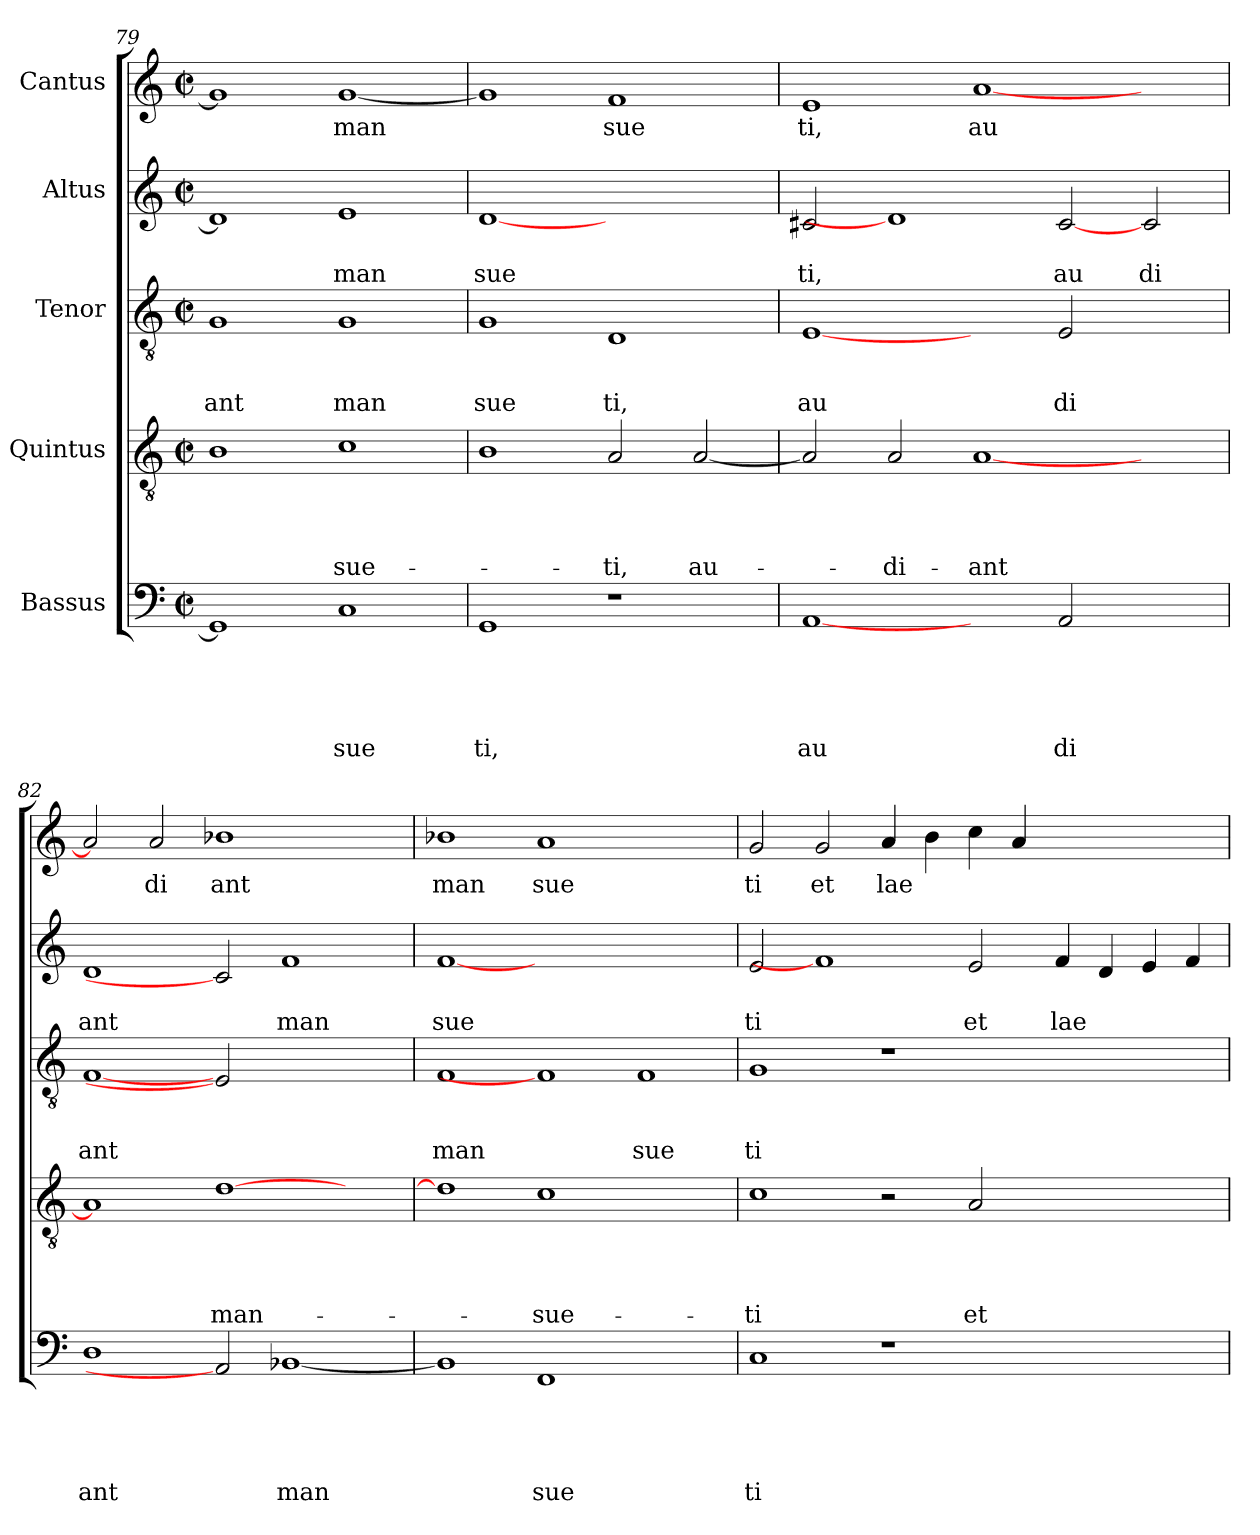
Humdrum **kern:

**kern	**text	**text	**text	**text	**text	**kern	**text	**text	**text	**text	**kern	**text	**text	**text	**kern	**text	**text	**kern	**text
*part5	*part5	*part5	*part5	*part5	*part5	*part4	*part4	*part4	*part4	*part4	*part3	*part3	*part3	*part3	*part2	*part2	*part2	*part1	*part1
*staff5	*staff5	*staff5	*staff5	*staff5	*staff5	*staff4	*staff4	*staff4	*staff4	*staff4	*staff3	*staff3	*staff3	*staff3	*staff2	*staff2	*staff2	*staff1	*staff1
*I"Bassus	*	*	*	*	*	*I"Quintus	*	*	*	*	*I"Tenor	*	*	*	*I"Altus	*	*	*I"Cantus	*
*clefF4	*	*	*	*	*	*clefGv2	*	*	*	*	*clefGv2	*	*	*	*clefG2	*	*	*clefG2	*
*k[]	*	*	*	*	*	*k[]	*	*	*	*	*k[]	*	*	*	*k[]	*	*	*k[]	*
*C:	*	*	*	*	*	*C:	*	*	*	*	*C:	*	*	*	*C:	*	*	*C:	*
*M2/2	*	*	*	*	*	*M2/2	*	*	*	*	*M2/2	*	*	*	*M2/2	*	*	*M2/2	*
*met(c|)	*	*	*	*	*	*met(c|)	*	*	*	*	*met(c|)	*	*	*	*met(c|)	*	*	*met(c|)	*
=79	=79	=79	=79	=79	=79	=79	=79	=79	=79	=79	=79	=79	=79	=79	=79	=79	=79	=79	=79
!	!	!	!	!	!	!	!	!	!	!	!	!	!	!LO:LY:b	!	!	!	!	!
1GG]	.	.	.	.	.	1B	.	.	.	.	1G	.	.	ant	1d]	.	.	1g]	.
!	!	!	!	!	!LO:LY:b	!	!	!	!	!LO:LY:b	!	!	!	!LO:LY:b	!	!	!LO:LY:b	!	!LO:LY:b
1C	.	.	.	.	sue	1c	.	.	.	-sue-	1G	.	.	man	1e	.	man	[<1g	man
=80	=80	=80	=80	=80	=80	=80	=80	=80	=80	=80	=80	=80	=80	=80	=80	=80	=80	=80	=80
!	!	!	!	!	!LO:LY:b	!	!	!	!	!	!	!	!	!LO:LY:b	!	!	!LO:LY:b	!	!
1GG	.	.	.	.	ti,	1B	.	.	.	.	1G	.	.	sue	[1d	.	sue	1g]	.
!	!	!	!	!	!	!	!	!	!	!LO:LY:b	!	!	!	!LO:LY:b	!	!	!	!	!LO:LY:b
1r	.	.	.	.	.	2A/	.	.	.	-ti,	1D	.	.	ti,	1ryy	.	.	1f	sue
!	!	!	!	!	!	!	!	!	!	!LO:LY:b	!	!	!	!	!	!	!	!	!
.	.	.	.	.	.	[<2A/	.	.	.	au-	.	.	.	.	.	.	.	.	.
=81	=81	=81	=81	=81	=81	=81	=81	=81	=81	=81	=81	=81	=81	=81	=81	=81	=81	=81	=81
!	!	!	!	!	!LO:LY:b	!	!	!	!	!	!	!	!	!LO:LY:b	!	!	!LO:LY:b	!	!LO:LY:b
[1AA	.	.	.	.	au	2A/]	.	.	.	.	[1E	.	.	au	2c#X/	.	ti,	1e	ti,
!	!	!	!	!	!	!	!	!	!	!LO:LY:b	!	!	!	!	!	!	!	!	!
.	.	.	.	.	.	2A/	.	.	.	-di-	.	.	.	.	1d]	.	.	.	.
!	!	!	!	!	!	!	!	!	!	!LO:LY:b	!	!	!	!	!	!	!	!	!LO:LY:b
2ryy	.	.	.	.	.	[<1A	.	.	.	-ant	2ryy	.	.	.	.	.	.	[<1a	au
!	!	!	!	!	!LO:LY:b	!	!	!	!	!	!	!	!	!LO:LY:b	!	!	!LO:LY:b	!	!
2AA/	.	.	.	.	di	.	.	.	.	.	2E/	.	.	di	[2c#	.	au	.	.
!	!	!	!	!	!	!	!	!	!	!	!	!	!	!	!	!	!LO:LY:b	!	!
2ryy	.	.	.	.	.	2ryy	.	.	.	.	2ryy	.	.	.	2c#/	.	di	2ryy	.
=82	=82	=82	=82	=82	=82	=82	=82	=82	=82	=82	=82	=82	=82	=82	=82	=82	=82	=82	=82
!	!	!	!	!	!LO:LY:b	!	!	!	!	!	!	!	!	!LO:LY:b	!	!	!LO:LY:b	!	!
1D	.	.	.	.	ant	1A]	.	.	.	.	[1F	.	.	ant	1d	.	ant	2a/]	.
!	!	!	!	!	!	!	!	!	!	!	!	!	!	!	!	!	!	!	!LO:LY:b
.	.	.	.	.	.	.	.	.	.	.	.	.	.	.	.	.	.	2a/	di
!	!	!	!	!	!	!	!	!	!	!LO:LY:b	!	!	!	!	!	!	!	!	!LO:LY:b
2AA]	.	.	.	.	.	[>1d	.	.	.	man-	2E]	.	.	.	2c#]	.	.	1b-X	ant
!	!	!	!	!	!LO:LY:b	!	!	!	!	!	!	!	!	!	!	!	!LO:LY:b	!	!
[<1BB-X	.	.	.	.	man	.	.	.	.	.	1ryy	.	.	.	1f	.	man	.	.
.	.	.	.	.	.	2ryy	.	.	.	.	.	.	.	.	.	.	.	2ryy	.
=83	=83	=83	=83	=83	=83	=83	=83	=83	=83	=83	=83	=83	=83	=83	=83	=83	=83	=83	=83
!	!	!	!	!	!	!	!	!	!	!	!	!	!	!LO:LY:b	!	!	!LO:LY:b	!	!LO:LY:b
1BB-]	.	.	.	.	.	1d]	.	.	.	.	1F	.	.	man	[1f	.	sue	1b-X	man
!	!	!	!	!	!LO:LY:b	!	!	!	!	!LO:LY:b	!	!	!	!	!	!	!	!	!LO:LY:b
1FF	.	.	.	.	sue	1c	.	.	.	-sue-	1F]	.	.	.	0ryy	.	.	1a	sue
!	!	!	!	!	!	!	!	!	!	!	!	!	!	!LO:LY:b	!	!	!	!	!
1ryy	.	.	.	.	.	1ryy	.	.	.	.	1F	.	.	sue	.	.	.	1ryy	.
=84	=84	=84	=84	=84	=84	=84	=84	=84	=84	=84	=84	=84	=84	=84	=84	=84	=84	=84	=84
!	!	!	!	!	!LO:LY:b	!	!	!	!	!LO:LY:b	!	!	!	!LO:LY:b	!	!	!LO:LY:b	!	!LO:LY:b
1C	.	.	.	.	ti	1c	.	.	.	-ti	1G	.	.	ti	2e/	.	ti	2g/	ti
!	!	!	!	!	!	!	!	!	!	!	!	!	!	!	!	!	!	!	!LO:LY:b
.	.	.	.	.	.	.	.	.	.	.	.	.	.	.	1f]	.	.	2g/	et
!	!	!	!	!	!	!	!	!	!	!	!	!	!	!	!	!	!	!	!LO:LY:b
1r	.	.	.	.	.	2r	.	.	.	.	1r	.	.	.	.	.	.	4a/	lae
.	.	.	.	.	.	.	.	.	.	.	.	.	.	.	.	.	.	4b\	.
!	!	!	!	!	!	!	!	!	!	!LO:LY:b	!	!	!	!	!	!	!LO:LY:b	!	!
.	.	.	.	.	.	2A/	.	.	.	et	.	.	.	.	2e/	.	et	4cc\	.
.	.	.	.	.	.	.	.	.	.	.	.	.	.	.	.	.	.	4a/	.
!	!	!	!	!	!	!	!	!	!	!	!	!	!	!	!	!	!LO:LY:b	!	!
1ryy	.	.	.	.	.	1ryy	.	.	.	.	1ryy	.	.	.	4f/	.	lae	1ryy	.
.	.	.	.	.	.	.	.	.	.	.	.	.	.	.	4d/	.	.	.	.
.	.	.	.	.	.	.	.	.	.	.	.	.	.	.	4e/	.	.	.	.
.	.	.	.	.	.	.	.	.	.	.	.	.	.	.	4f/	.	.	.	.
=	=	=	=	=	=	=	=	=	=	=	=	=	=	=	=	=	=	=	=
*-	*-	*-	*-	*-	*-	*-	*-	*-	*-	*-	*-	*-	*-	*-	*-	*-	*-	*-	*-
